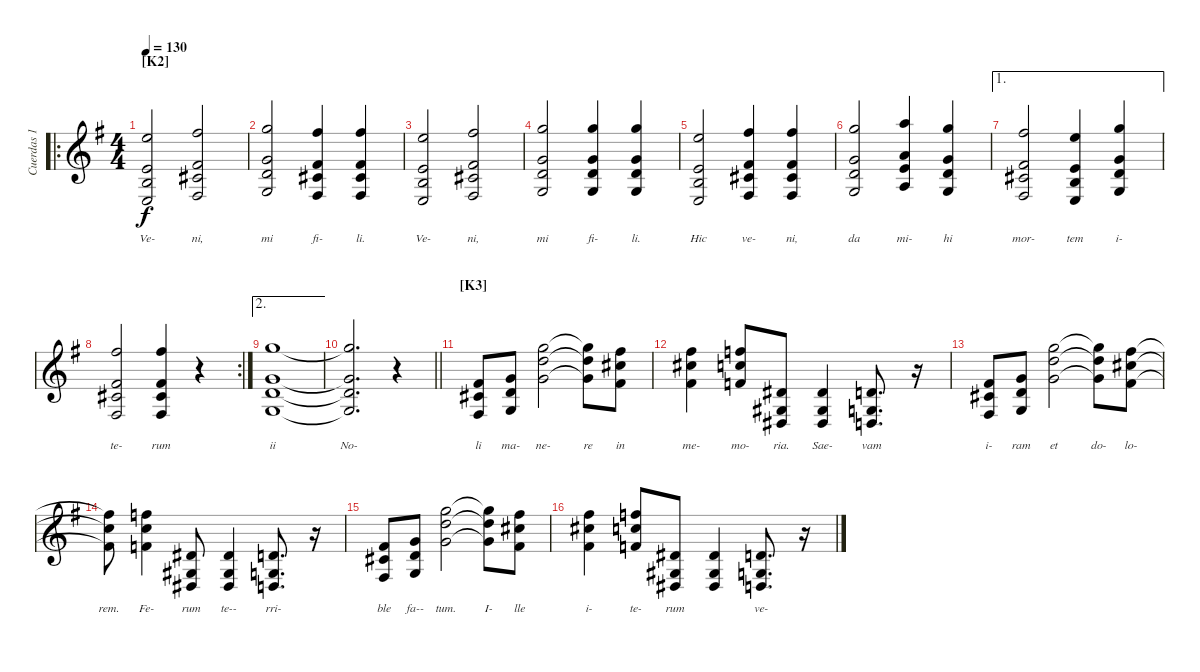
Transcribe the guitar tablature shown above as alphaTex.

\track ("Cuerdas 1 / Coros" "Cuerdas 1 ") {instrument stringensemble1}
\staff {score}
\tuning (E4 B3 G3 D3 A2 E2) {hide}
\ro
\ts (4 4)
\section ("" "[K2]")
\tempo 130
\clef g2
\ks g
(12.1 5.2 4.3 2.4).2{lyrics (0 "") lyrics (1 "Ve-") lyrics (2 "") lyrics (3 "") lyrics (4 "") dy f} (14.1 7.2 6.3 4.4).2{lyrics (0 "") lyrics (1 "ni,") lyrics (2 "") lyrics (3 "") lyrics (4 "")} |
(15.1 8.2 7.3 5.4).2{lyrics (0 "") lyrics (1 "mi") lyrics (2 "") lyrics (3 "") lyrics (4 "")} (14.1 7.2 6.3 4.4).4{lyrics (0 "") lyrics (1 "fi-") lyrics (2 "") lyrics (3 "") lyrics (4 "")} (14.1 7.2 6.3 4.4).4{lyrics (0 "") lyrics (1 "li.") lyrics (2 "") lyrics (3 "") lyrics (4 "")} |
(12.1 5.2 4.3 2.4).2{lyrics (0 "") lyrics (1 "Ve-") lyrics (2 "") lyrics (3 "") lyrics (4 "")} (14.1 7.2 6.3 4.4).2{lyrics (0 "") lyrics (1 "ni,") lyrics (2 "") lyrics (3 "") lyrics (4 "")} |
(15.1 8.2 7.3 5.4).2{lyrics (0 "") lyrics (1 "mi") lyrics (2 "") lyrics (3 "") lyrics (4 "")} (15.1 8.2 7.3 5.4).4{lyrics (0 "") lyrics (1 "fi-") lyrics (2 "") lyrics (3 "") lyrics (4 "")} (15.1 8.2 7.3 5.4).4{lyrics (0 "") lyrics (1 "li.") lyrics (2 "") lyrics (3 "") lyrics (4 "")} |
(12.1 5.2 4.3 2.4).2{lyrics (0 "") lyrics (1 "Hic") lyrics (2 "") lyrics (3 "") lyrics (4 "")} (14.1 7.2 6.3 4.4).4{lyrics (0 "") lyrics (1 "ve-") lyrics (2 "") lyrics (3 "") lyrics (4 "")} (14.1 7.2 6.3 4.4).4{lyrics (0 "") lyrics (1 "ni,") lyrics (2 "") lyrics (3 "") lyrics (4 "")} |
(15.1 8.2 7.3 5.4).2{lyrics (0 "") lyrics (1 "da") lyrics (2 "") lyrics (3 "") lyrics (4 "")} (17.1 10.2 9.3 7.4).4{lyrics (0 "") lyrics (1 "mi-") lyrics (2 "") lyrics (3 "") lyrics (4 "")} (15.1 8.2 7.3 5.4).4{lyrics (0 "") lyrics (1 "hi") lyrics (2 "") lyrics (3 "") lyrics (4 "")} |
\ae 1
(14.1 7.2 6.3 4.4).2{lyrics (0 "") lyrics (1 "mor-") lyrics (2 "") lyrics (3 "") lyrics (4 "")} (12.1 5.2 4.3 2.4).4{lyrics (0 "") lyrics (1 "tem") lyrics (2 "") lyrics (3 "") lyrics (4 "")} (15.1 8.2 7.3 5.4).4{lyrics (0 "") lyrics (1 "i-") lyrics (2 "") lyrics (3 "") lyrics (4 "")} |
\rc 2
(14.1 7.2 6.3 4.4).2{lyrics (0 "") lyrics (1 "te-") lyrics (2 "") lyrics (3 "") lyrics (4 "")} (14.1 7.2 6.3 4.4).4{lyrics (0 "") lyrics (1 "rum") lyrics (2 "") lyrics (3 "") lyrics (4 "")} r.4 |
\ae 2
(15.1 8.2 7.3 5.4).1{lyrics (0 "") lyrics (1 "ii") lyrics (2 "") lyrics (3 "") lyrics (4 "")} |
\barLineRight lightlight
(15.1{t} 8.2{t} 7.3{t} 5.4{t}).2{d lyrics (0 "") lyrics (1 "No-") lyrics (2 "") lyrics (3 "") lyrics (4 "")} r.4 |
\section ("" "[K3]")
(7.2 6.3 4.4).8{lyrics (0 "") lyrics (1 "li") lyrics (2 "") lyrics (3 "") lyrics (4 "")} (8.2 7.3 5.4).8{lyrics (0 "") lyrics (1 "ma-") lyrics (2 "") lyrics (3 "") lyrics (4 "")} (3.1 15.2 24.3).2{lyrics (0 "") lyrics (1 "ne-") lyrics (2 "") lyrics (3 "") lyrics (4 "")} (3.1{t} 15.2{t} 24.3{t}).8{lyrics (0 "") lyrics (1 "re") lyrics (2 "") lyrics (3 "") lyrics (4 "")} (14.1 14.2 11.3).8{lyrics (0 "") lyrics (1 "in") lyrics (2 "") lyrics (3 "") lyrics (4 "")} |
(14.1 14.2 11.3).4{lyrics (0 "") lyrics (1 "me-") lyrics (2 "") lyrics (3 "") lyrics (4 "")} (13.1 13.2 10.3).8{lyrics (0 "") lyrics (1 "mo-") lyrics (2 "") lyrics (3 "") lyrics (4 "")} (4.2 1.3 1.4).8{lyrics (0 "") lyrics (1 "ria.") lyrics (2 "") lyrics (3 "") lyrics (4 "")} (4.2 1.3 1.4).4{lyrics (0 "") lyrics (1 "Sae-") lyrics (2 "") lyrics (3 "") lyrics (4 "")} (3.2 0.3 0.4).8{d lyrics (0 "") lyrics (1 "vam") lyrics (2 "") lyrics (3 "") lyrics (4 "")} r.16 |
(7.2 6.3 4.4).8{lyrics (0 "") lyrics (1 "i-") lyrics (2 "") lyrics (3 "") lyrics (4 "")} (8.2 7.3 5.4).8{lyrics (0 "") lyrics (1 "ram") lyrics (2 "") lyrics (3 "") lyrics (4 "")} (3.1 15.2 24.3).2{lyrics (0 "") lyrics (1 "et") lyrics (2 "") lyrics (3 "") lyrics (4 "")} (3.1{t} 15.2{t} 24.3{t}).8{lyrics (0 "") lyrics (1 "do-") lyrics (2 "") lyrics (3 "") lyrics (4 "")} (14.1 14.2 11.3).8{lyrics (0 "") lyrics (1 "lo-") lyrics (2 "") lyrics (3 "") lyrics (4 "")} |
(14.1{t} 14.2{t} 11.3{t}).8{lyrics (0 "") lyrics (1 "rem.") lyrics (2 "") lyrics (3 "") lyrics (4 "")} (13.1 13.2 10.3).4{lyrics (0 "") lyrics (1 "Fe-") lyrics (2 "") lyrics (3 "") lyrics (4 "")} (4.2 1.3 1.4).8{lyrics (0 "") lyrics (1 "rum") lyrics (2 "") lyrics (3 "") lyrics (4 "")} (4.2 1.3 1.4).4{lyrics (0 "") lyrics (1 "te--") lyrics (2 "") lyrics (3 "") lyrics (4 "")} (3.2 0.3 0.4).8{d lyrics (0 "") lyrics (1 "rri-") lyrics (2 "") lyrics (3 "") lyrics (4 "")} r.16 |
(7.2 6.3 4.4).8{lyrics (0 "") lyrics (1 "ble") lyrics (2 "") lyrics (3 "") lyrics (4 "")} (8.2 7.3 5.4).8{lyrics (0 "") lyrics (1 "fa--") lyrics (2 "") lyrics (3 "") lyrics (4 "")} (3.1 15.2 24.3).2{lyrics (0 "") lyrics (1 "tum.") lyrics (2 "") lyrics (3 "") lyrics (4 "")} (3.1{t} 15.2{t} 24.3{t}).8{lyrics (0 "") lyrics (1 "I-") lyrics (2 "") lyrics (3 "") lyrics (4 "")} (14.1 14.2 11.3).8{lyrics (0 "") lyrics (1 "lle") lyrics (2 "") lyrics (3 "") lyrics (4 "")} |
(14.1 14.2 11.3).4{lyrics (0 "") lyrics (1 "i-") lyrics (2 "") lyrics (3 "") lyrics (4 "")} (13.1 13.2 10.3).8{lyrics (0 "") lyrics (1 "te-") lyrics (2 "") lyrics (3 "") lyrics (4 "")} (4.2 1.3 1.4).8{lyrics (0 "") lyrics (1 "rum") lyrics (2 "") lyrics (3 "") lyrics (4 "")} (4.2 1.3 1.4).4{lyrics (0 "") lyrics (1 "") lyrics (2 "") lyrics (3 "") lyrics (4 "")} (3.2 0.3 0.4).8{d lyrics (0 "") lyrics (1 "ve-") lyrics (2 "") lyrics (3 "") lyrics (4 "")} r.16
